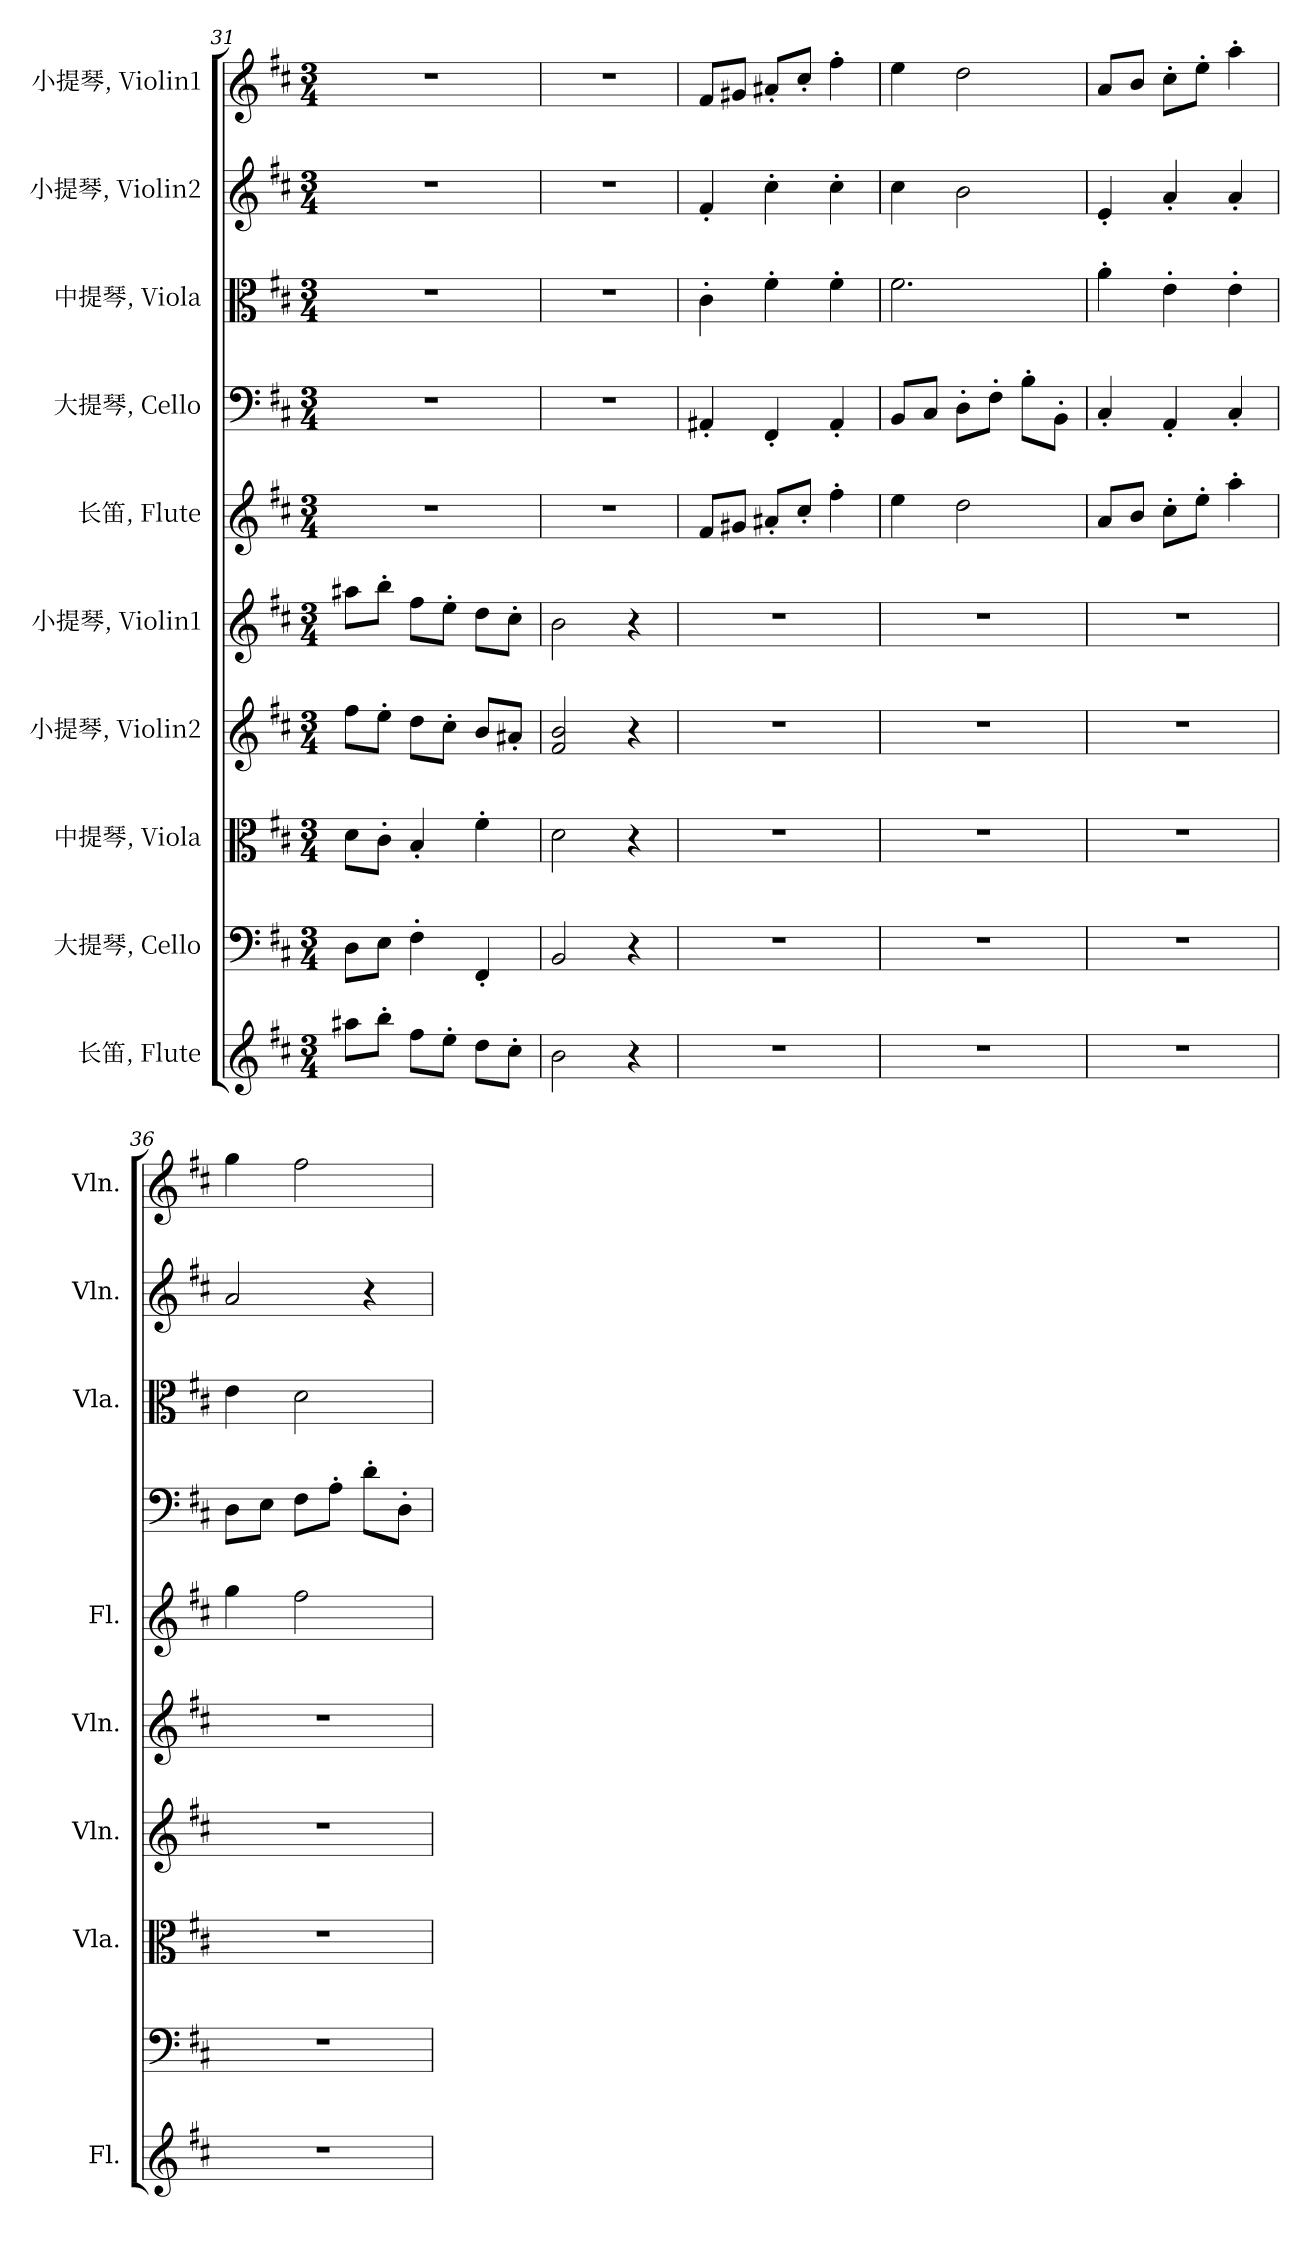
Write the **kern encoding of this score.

**kern	**kern	**kern	**kern	**kern	**kern	**kern	**kern	**kern	**kern
*part10	*part9	*part8	*part7	*part6	*part5	*part4	*part3	*part2	*part1
*staff10	*staff9	*staff8	*staff7	*staff6	*staff5	*staff4	*staff3	*staff2	*staff1
*I"长笛, Flute	*I"大提琴, Cello	*I"中提琴, Viola	*I"小提琴, Violin2	*I"小提琴, Violin1	*I"长笛, Flute	*I"大提琴, Cello	*I"中提琴, Viola	*I"小提琴, Violin2	*I"小提琴, Violin1
*I'Fl.	*	*I'Vla.	*I'Vln.	*I'Vln.	*I'Fl.	*	*I'Vla.	*I'Vln.	*I'Vln.
!!LO:PB:g=z
*clefG2	*clefF4	*clefC3	*clefG2	*clefG2	*clefG2	*clefF4	*clefC3	*clefG2	*clefG2
*k[f#c#]	*k[f#c#]	*k[f#c#]	*k[f#c#]	*k[f#c#]	*k[f#c#]	*k[f#c#]	*k[f#c#]	*k[f#c#]	*k[f#c#]
*M3/4	*M3/4	*M3/4	*M3/4	*M3/4	*M3/4	*M3/4	*M3/4	*M3/4	*M3/4
=31	=31	=31	=31	=31	=31	=31	=31	=31	=31
8aa#X\L	8D\L	8d\L	8ff#\L	8aa#X\L	2.r	2.r	2.r	2.r	2.r
8bb'\J	8E\J	8c#'\J	8ee'\J	8bb'\J	.	.	.	.	.
8ff#\L	4F#'\	4B'/	8dd\L	8ff#\L	.	.	.	.	.
8ee'\J	.	.	8cc#'\J	8ee'\J	.	.	.	.	.
8dd\L	4FF#'/	4f#'\	8b/L	8dd\L	.	.	.	.	.
8cc#'\J	.	.	8a#X'/J	8cc#'\J	.	.	.	.	.
=32	=32	=32	=32	=32	=32	=32	=32	=32	=32
2b\	2BB/	2d\	2f#/ 2b/	2b\	2.r	2.r	2.r	2.r	2.r
4r	4r	4r	4r	4r	.	.	.	.	.
=33	=33	=33	=33	=33	=33	=33	=33	=33	=33
2.r	2.r	2.r	2.r	2.r	8f#/L	4AA#X'/	4c#'\	4f#'/	8f#/L
.	.	.	.	.	8g#X/J	.	.	.	8g#X/J
.	.	.	.	.	8a#X'/L	4FF#'/	4f#'\	4cc#'\	8a#X'/L
.	.	.	.	.	8cc#'/J	.	.	.	8cc#'/J
.	.	.	.	.	4ff#'\	4AA#'/	4f#'\	4cc#'\	4ff#'\
=34	=34	=34	=34	=34	=34	=34	=34	=34	=34
2.r	2.r	2.r	2.r	2.r	4ee\	8BB/L	2.f#\	4cc#\	4ee\
.	.	.	.	.	.	8C#/J	.	.	.
.	.	.	.	.	2dd\	8D'\L	.	2b\	2dd\
.	.	.	.	.	.	8F#'\J	.	.	.
.	.	.	.	.	.	8B'\L	.	.	.
.	.	.	.	.	.	8BB'\J	.	.	.
=35	=35	=35	=35	=35	=35	=35	=35	=35	=35
2.r	2.r	2.r	2.r	2.r	8a/L	4C#'/	4a'\	4e'/	8a/L
.	.	.	.	.	8b/J	.	.	.	8b/J
.	.	.	.	.	8cc#'\L	4AA'/	4e'\	4a'/	8cc#'\L
.	.	.	.	.	8ee'\J	.	.	.	8ee'\J
.	.	.	.	.	4aa'\	4C#'/	4e'\	4a'/	4aa'\
=36	=36	=36	=36	=36	=36	=36	=36	=36	=36
2.r	2.r	2.r	2.r	2.r	4gg\	8D\L	4e\	2a/	4gg\
.	.	.	.	.	.	8E\J	.	.	.
.	.	.	.	.	2ff#\	8F#\L	2d\	.	2ff#\
.	.	.	.	.	.	8A'\J	.	.	.
.	.	.	.	.	.	8d'\L	.	4r	.
.	.	.	.	.	.	8D'\J	.	.	.
=	=	=	=	=	=	=	=	=	=
*-	*-	*-	*-	*-	*-	*-	*-	*-	*-
